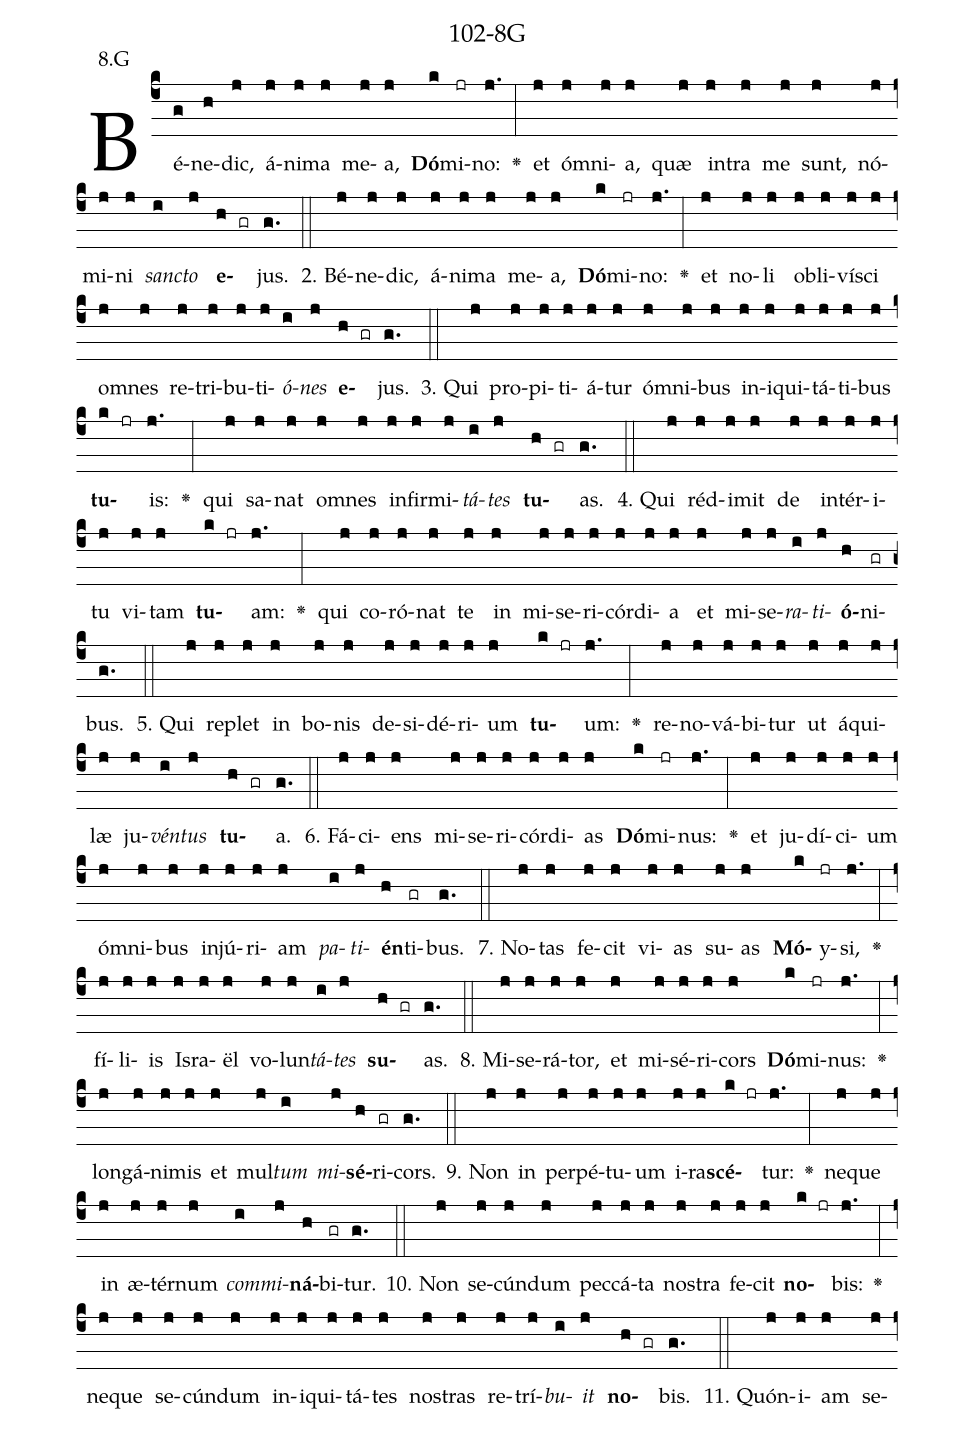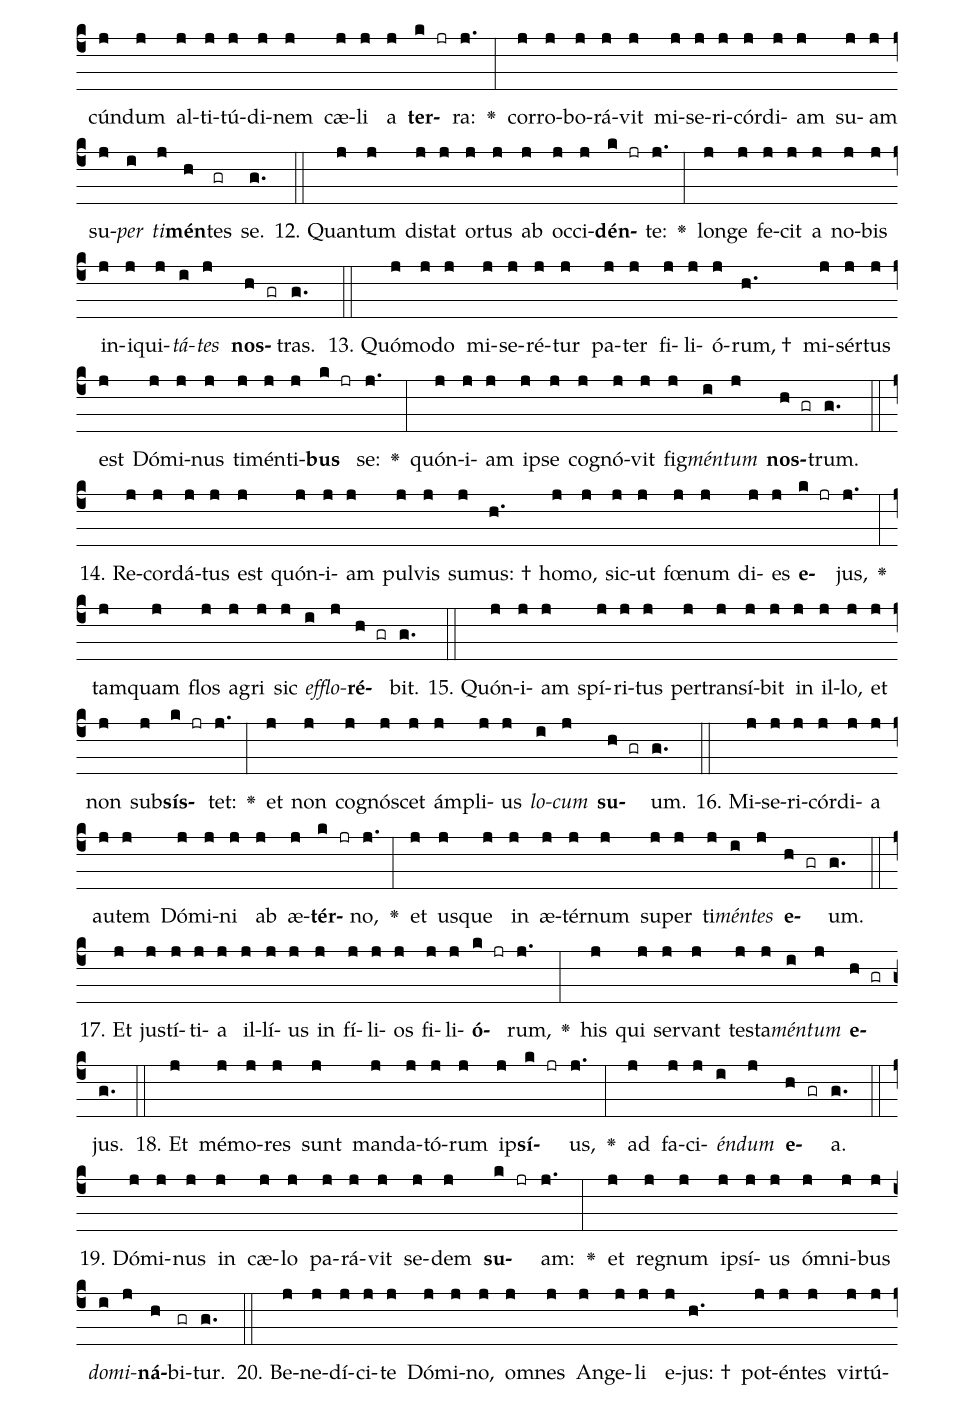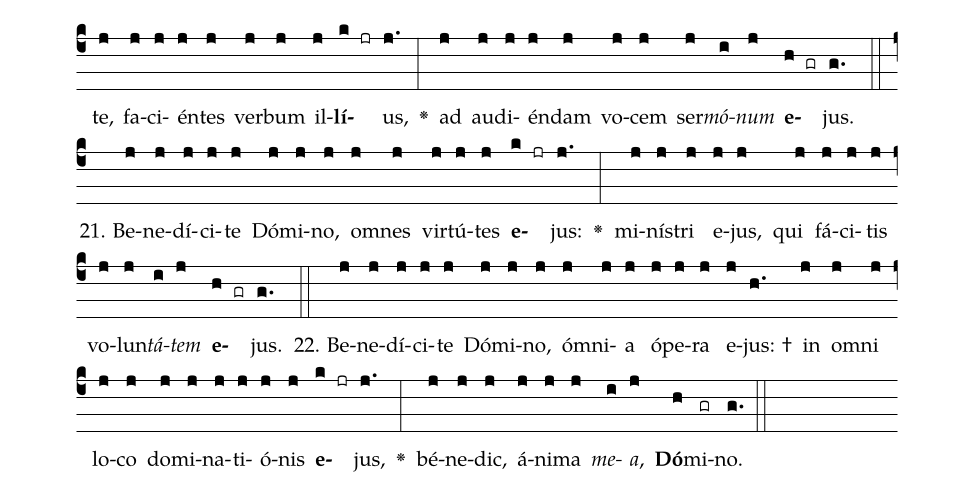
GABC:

name: 102-8G;
annotation: 8.G;
%%
(c4)Bé(g)ne(h)dic,(j) á(j)ni(j)ma(j) me(j)a,(j) <b>Dó</b>(k)mi(jr)no:(j.) <v>\greheightstar</v>(:) et(j) óm(j)ni(j)a,(j) quæ(j) in(j)tra(j) me(j) sunt,(j) nó(j)mi(j)ni(j) <i>sanc</i>(i)<i>to</i>(j) <b>e</b>(h gr)jus.(g.) (::)
2. Bé(j)ne(j)dic,(j) á(j)ni(j)ma(j) me(j)a,(j) <b>Dó</b>(k)mi(jr)no:(j.) <v>\greheightstar</v>(:) et(j) no(j)li(j) ob(j)li(j)ví(j)sci(j) om(j)nes(j) re(j)tri(j)bu(j)ti(j)<i>ó</i>(i)<i>nes</i>(j) <b>e</b>(h gr)jus.(g.) (::)
3. Qui(j) pro(j)pi(j)ti(j)á(j)tur(j) óm(j)ni(j)bus(j) in(j)i(j)qui(j)tá(j)ti(j)bus(j) <b>tu</b>(k jr)is:(j.) <v>\greheightstar</v>(:) qui(j) sa(j)nat(j) om(j)nes(j) in(j)fir(j)mi(j)<i>tá</i>(i)<i>tes</i>(j) <b>tu</b>(h gr)as.(g.) (::)
4. Qui(j) réd(j)i(j)mit(j) de(j) in(j)tér(j)i(j)tu(j) vi(j)tam(j) <b>tu</b>(k jr)am:(j.) <v>\greheightstar</v>(:) qui(j) co(j)ró(j)nat(j) te(j) in(j) mi(j)se(j)ri(j)cór(j)di(j)a(j) et(j) mi(j)se(j)<i>ra</i>(i)<i>ti</i>(j)<b>ó</b>(h)ni(gr)bus.(g.) (::)
5. Qui(j) re(j)plet(j) in(j) bo(j)nis(j) de(j)si(j)dé(j)ri(j)um(j) <b>tu</b>(k jr)um:(j.) <v>\greheightstar</v>(:) re(j)no(j)vá(j)bi(j)tur(j) ut(j) á(j)qui(j)læ(j) ju(j)<i>vén</i>(i)<i>tus</i>(j) <b>tu</b>(h gr)a.(g.) (::)
6. Fá(j)ci(j)ens(j) mi(j)se(j)ri(j)cór(j)di(j)as(j) <b>Dó</b>(k)mi(jr)nus:(j.) <v>\greheightstar</v>(:) et(j) ju(j)dí(j)ci(j)um(j) óm(j)ni(j)bus(j) in(j)jú(j)ri(j)am(j) <i>pa</i>(i)<i>ti</i>(j)<b>én</b>(h)ti(gr)bus.(g.) (::)
7. No(j)tas(j) fe(j)cit(j) vi(j)as(j) su(j)as(j) <b>Mó</b>(k)y(jr)si,(j.) <v>\greheightstar</v>(:) fí(j)li(j)is(j) Is(j)ra(j)ël(j) vo(j)lun(j)<i>tá</i>(i)<i>tes</i>(j) <b>su</b>(h gr)as.(g.) (::)
8. Mi(j)se(j)rá(j)tor,(j) et(j) mi(j)sé(j)ri(j)cors(j) <b>Dó</b>(k)mi(jr)nus:(j.) <v>\greheightstar</v>(:) long(j)á(j)ni(j)mis(j) et(j) mul(j)<i>tum</i>(i) <i>mi</i>(j)<b>sé</b>(h)ri(gr)cors.(g.) (::)
9. Non(j) in(j) per(j)pé(j)tu(j)um(j) i(j)ra(j)<b>scé</b>(k jr)tur:(j.) <v>\greheightstar</v>(:) ne(j)que(j) in(j) æ(j)tér(j)num(j) <i>com</i>(i)<i>mi</i>(j)<b>ná</b>(h)bi(gr)tur.(g.) (::)
10. Non(j) se(j)cún(j)dum(j) pec(j)cá(j)ta(j) nos(j)tra(j) fe(j)cit(j) <b>no</b>(k jr)bis:(j.) <v>\greheightstar</v>(:) ne(j)que(j) se(j)cún(j)dum(j) in(j)i(j)qui(j)tá(j)tes(j) nos(j)tras(j) re(j)trí(j)<i>bu</i>(i)<i>it</i>(j) <b>no</b>(h gr)bis.(g.) (::)
11. Quón(j)i(j)am(j) se(j)cún(j)dum(j) al(j)ti(j)tú(j)di(j)nem(j) cæ(j)li(j) a(j) <b>ter</b>(k jr)ra:(j.) <v>\greheightstar</v>(:) cor(j)ro(j)bo(j)rá(j)vit(j) mi(j)se(j)ri(j)cór(j)di(j)am(j) su(j)am(j) su(j)<i>per</i>(i) <i>ti</i>(j)<b>mén</b>(h)tes(gr) se.(g.) (::)
12. Quan(j)tum(j) di(j)stat(j) or(j)tus(j) ab(j) oc(j)ci(j)<b>dén</b>(k jr)te:(j.) <v>\greheightstar</v>(:) lon(j)ge(j) fe(j)cit(j) a(j) no(j)bis(j) in(j)i(j)qui(j)<i>tá</i>(i)<i>tes</i>(j) <b>nos</b>(h gr)tras.(g.) (::)
13. Quó(j)mo(j)do(j) mi(j)se(j)ré(j)tur(j) pa(j)ter(j) fi(j)li(j)ó(j)rum, †(h.) mi(j)sér(j)tus(j) est(j) Dó(j)mi(j)nus(j) ti(j)mén(j)ti(j)<b>bus</b>(k jr) se:(j.) <v>\greheightstar</v>(:) quón(j)i(j)am(j) ip(j)se(j) co(j)gnó(j)vit(j) fig(j)<i>mén</i>(i)<i>tum</i>(j) <b>nos</b>(h gr)trum.(g.) (::)
14. Re(j)cor(j)dá(j)tus(j) est(j) quón(j)i(j)am(j) pul(j)vis(j) su(j)mus: †(h.) ho(j)mo,(j) sic(j)ut(j) fœ(j)num(j) di(j)es(j) <b>e</b>(k jr)jus,(j.) <v>\greheightstar</v>(:) tam(j)quam(j) flos(j) a(j)gri(j) sic(j) <i>ef</i>(i)<i>flo</i>(j)<b>ré</b>(h gr)bit.(g.) (::)
15. Quón(j)i(j)am(j) spí(j)ri(j)tus(j) per(j)trans(j)í(j)bit(j) in(j) il(j)lo,(j) et(j) non(j) sub(j)<b>sís</b>(k jr)tet:(j.) <v>\greheightstar</v>(:) et(j) non(j) co(j)gnó(j)scet(j) ám(j)pli(j)us(j) <i>lo</i>(i)<i>cum</i>(j) <b>su</b>(h gr)um.(g.) (::)
16. Mi(j)se(j)ri(j)cór(j)di(j)a(j) au(j)tem(j) Dó(j)mi(j)ni(j) ab(j) æ(j)<b>tér</b>(k jr)no,(j.) <v>\greheightstar</v>(:) et(j) us(j)que(j) in(j) æ(j)tér(j)num(j) su(j)per(j) ti(j)<i>mén</i>(i)<i>tes</i>(j) <b>e</b>(h gr)um.(g.) (::)
17. Et(j) jus(j)tí(j)ti(j)a(j) il(j)lí(j)us(j) in(j) fí(j)li(j)os(j) fi(j)li(j)<b>ó</b>(k jr)rum,(j.) <v>\greheightstar</v>(:) his(j) qui(j) ser(j)vant(j) tes(j)ta(j)<i>mén</i>(i)<i>tum</i>(j) <b>e</b>(h gr)jus.(g.) (::)
18. Et(j) mé(j)mo(j)res(j) sunt(j) man(j)da(j)tó(j)rum(j) ip(j)<b>sí</b>(k jr)us,(j.) <v>\greheightstar</v>(:) ad(j) fa(j)ci(j)<i>én</i>(i)<i>dum</i>(j) <b>e</b>(h gr)a.(g.) (::)
19. Dó(j)mi(j)nus(j) in(j) cæ(j)lo(j) pa(j)rá(j)vit(j) se(j)dem(j) <b>su</b>(k jr)am:(j.) <v>\greheightstar</v>(:) et(j) re(j)gnum(j) ip(j)sí(j)us(j) óm(j)ni(j)bus(j) <i>do</i>(i)<i>mi</i>(j)<b>ná</b>(h)bi(gr)tur.(g.) (::)
20. Be(j)ne(j)dí(j)ci(j)te(j) Dó(j)mi(j)no,(j) om(j)nes(j) An(j)ge(j)li(j) e(j)jus: †(h.) pot(j)én(j)tes(j) vir(j)tú(j)te,(j) fa(j)ci(j)én(j)tes(j) ver(j)bum(j) il(j)<b>lí</b>(k jr)us,(j.) <v>\greheightstar</v>(:) ad(j) au(j)di(j)én(j)dam(j) vo(j)cem(j) ser(j)<i>mó</i>(i)<i>num</i>(j) <b>e</b>(h gr)jus.(g.) (::)
21. Be(j)ne(j)dí(j)ci(j)te(j) Dó(j)mi(j)no,(j) om(j)nes(j) vir(j)tú(j)tes(j) <b>e</b>(k jr)jus:(j.) <v>\greheightstar</v>(:) mi(j)nís(j)tri(j) e(j)jus,(j) qui(j) fá(j)ci(j)tis(j) vo(j)lun(j)<i>tá</i>(i)<i>tem</i>(j) <b>e</b>(h gr)jus.(g.) (::)
22. Be(j)ne(j)dí(j)ci(j)te(j) Dó(j)mi(j)no,(j) óm(j)ni(j)a(j) ó(j)pe(j)ra(j) e(j)jus: †(h.) in(j) om(j)ni(j) lo(j)co(j) do(j)mi(j)na(j)ti(j)ó(j)nis(j) <b>e</b>(k jr)jus,(j.) <v>\greheightstar</v>(:) bé(j)ne(j)dic,(j) á(j)ni(j)ma(j) <i>me</i>(i)<i>a</i>,(j) <b>Dó</b>(h)mi(gr)no.(g.) (::)
